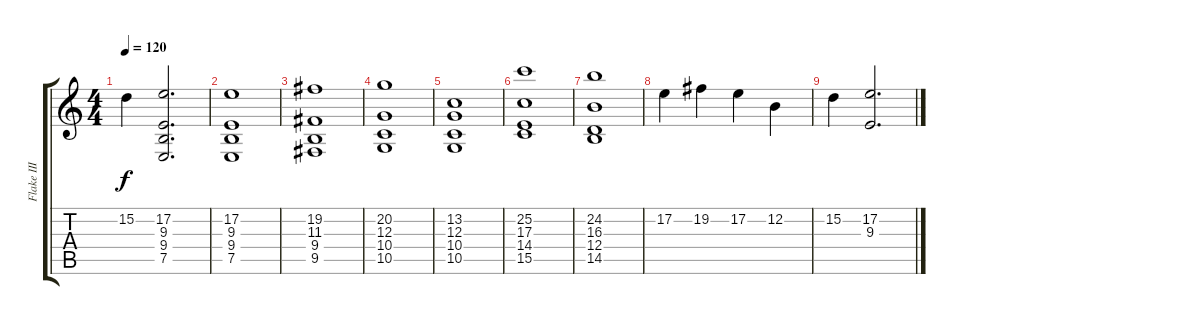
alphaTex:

\track ("Flake III" "Flake III") {instrument pad1newage}
\staff {score tabs}
\tuning (E4 B3 G3 D3 A2 E2) {hide}
\ts (4 4)
\tempo 120
\clef g2
\ks c
15.2.4{dy f} (17.2 9.3{t} 9.4{t} 7.5{t}).2{d} |
(17.2 9.3 9.4 7.5).1 |
(19.2 11.3 9.4 9.5).1 |
(20.2 12.3 10.4 10.5).1 |
(13.2 12.3 10.4 10.5).1 |
(25.2 17.3 14.4 15.5).1 |
(24.2 16.3 12.4 14.5).1 |
17.2.4 19.2.4 17.2.4 12.2.4 |
15.2.4 (17.2 9.3).2{d}
